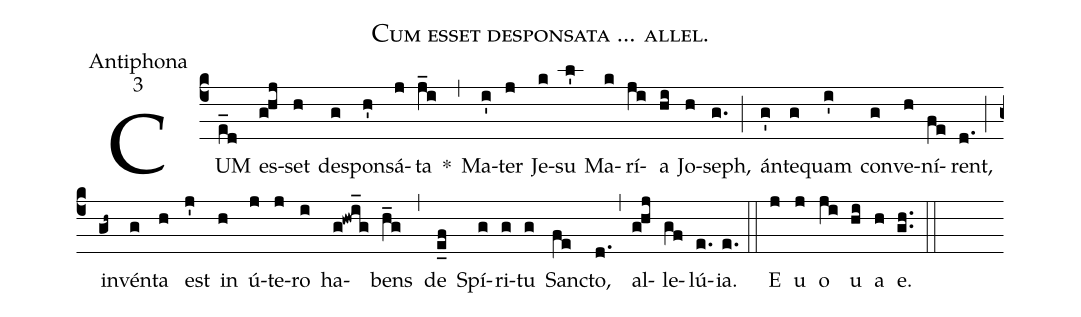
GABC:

name:Cum esset desponsata ... allel.;
office-part:Antiphona;
mode:3;
%%
(c4) CUM(e_d) es(g!hj)set(h) de(g)spon(h')sá(j)ta(j_i) *(,) Ma(i')ter(j) Je(k)su(l') Ma(k)rí(ji)a(hi) Jo(h)seph,(g.) (;) án(g')te(g)quam(i') con(g)ve(h)ní(fe)rent,(d.) (;) in(gh~)vén(g)ta(h) est(j') in(h) ú(j)te(j)ro(i) ha(g!hwi_g)bens(h_g) (,) de(e_f) Spí(g)ri(g)tu(g) San(fe)cto,(d.) (,) al(g!hj)le(gf)lú(e.)ia.(e.) (::) <eu>E(j) u(j) o(ji) u(hi) a(h) e.</eu>(gh..) (::)
